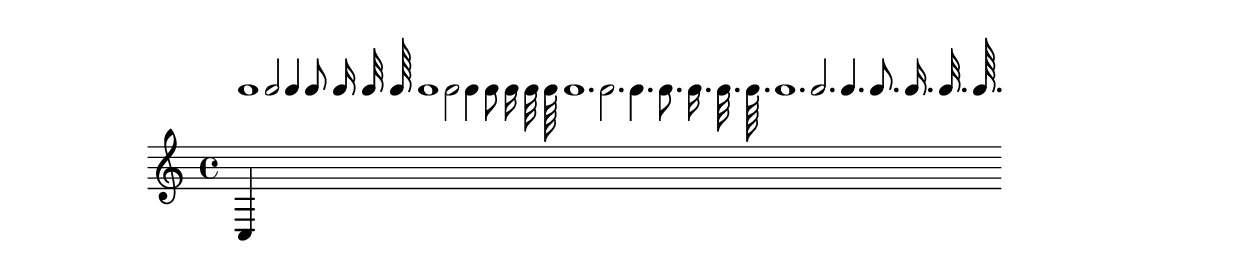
\header {

    texidoc = "The note markup function is used to make metronome
 markings. It works for a variety of flag dot and duration settings."
}
\version "1.9.2"

\score { \notes { c4^\markup {
    \note #0 #0 #1
    \note #1 #0 #1
    \note #2 #0 #1
    \note #3 #0 #1
    \note #4 #0 #1
    \note #5 #0 #1
    \note #6 #0 #1

    \note #0 #0 #-1
    \note #1 #0 #-1
    \note #2 #0 #-1
    \note #3 #0 #-1
    \note #4 #0 #-1
    \note #5 #0 #-1
    \note #6 #0 #-1

    \note #0 #1 #-1
    \note #1 #1 #-1
    \note #2 #1 #-1
    \note #3 #1 #-1
    \note #4 #1 #-1
    \note #5 #1 #-1
    \note #6 #1 #-1

    \note #0 #1 #1
    \note #1 #1 #1
    \note #2 #1 #1
    \note #3 #1 #1
    \note #4 #1 #1
    \note #5 #1 #1
    \note #6 #1 #1

}

} }
